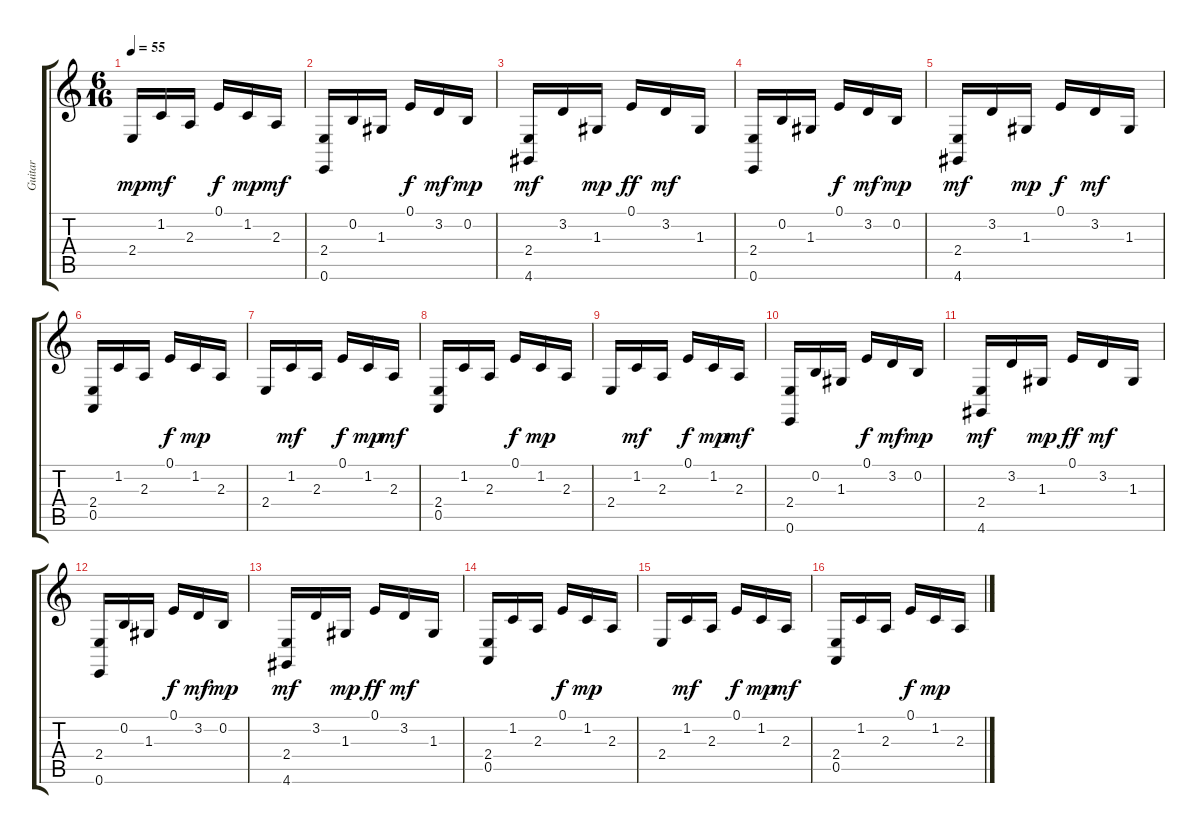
\track ("Guitar" "Guitar") {instrument acousticgrandpiano}
\staff {score tabs}
\tuning (E4 B3 G3 D3 A2 E2) {hide}
\ts (6 16)
\tempo 55
\clef g2
\ks c
2.4.16{dy mp} 1.2.16{dy mf} 2.3.16 0.1.16{dy f} 1.2.16{dy mp} 2.3.16{dy mf} |
(2.4 0.6).16 0.2.16 1.3.16 0.1.16{dy f} 3.2.16{dy mf} 0.2.16{dy mp} |
(2.4 4.6).16{dy mf} 3.2.16 1.3.16{dy mp} 0.1.16{dy ff} 3.2.16{dy mf} 1.3.16 |
(2.4 0.6).16 0.2.16 1.3.16 0.1.16{dy f} 3.2.16{dy mf} 0.2.16{dy mp} |
(2.4 4.6).16{dy mf} 3.2.16 1.3.16{dy mp} 0.1.16{dy f} 3.2.16{dy mf} 1.3.16 |
(2.4 0.5).16 1.2.16 2.3.16 0.1.16{dy f} 1.2.16{dy mp} 2.3.16 |
2.4.16 1.2.16{dy mf} 2.3.16 0.1.16{dy f} 1.2.16{dy mp} 2.3.16{dy mf} |
(2.4 0.5).16 1.2.16 2.3.16 0.1.16{dy f} 1.2.16{dy mp} 2.3.16 |
2.4.16 1.2.16{dy mf} 2.3.16 0.1.16{dy f} 1.2.16{dy mp} 2.3.16{dy mf} |
(2.4 0.6).16 0.2.16 1.3.16 0.1.16{dy f} 3.2.16{dy mf} 0.2.16{dy mp} |
(2.4 4.6).16{dy mf} 3.2.16 1.3.16{dy mp} 0.1.16{dy ff} 3.2.16{dy mf} 1.3.16 |
(2.4 0.6).16 0.2.16 1.3.16 0.1.16{dy f} 3.2.16{dy mf} 0.2.16{dy mp} |
(2.4 4.6).16{dy mf} 3.2.16 1.3.16{dy mp} 0.1.16{dy ff} 3.2.16{dy mf} 1.3.16 |
(2.4 0.5).16 1.2.16 2.3.16 0.1.16{dy f} 1.2.16{dy mp} 2.3.16 |
2.4.16 1.2.16{dy mf} 2.3.16 0.1.16{dy f} 1.2.16{dy mp} 2.3.16{dy mf} |
(2.4 0.5).16 1.2.16 2.3.16 0.1.16{dy f} 1.2.16{dy mp} 2.3.16
